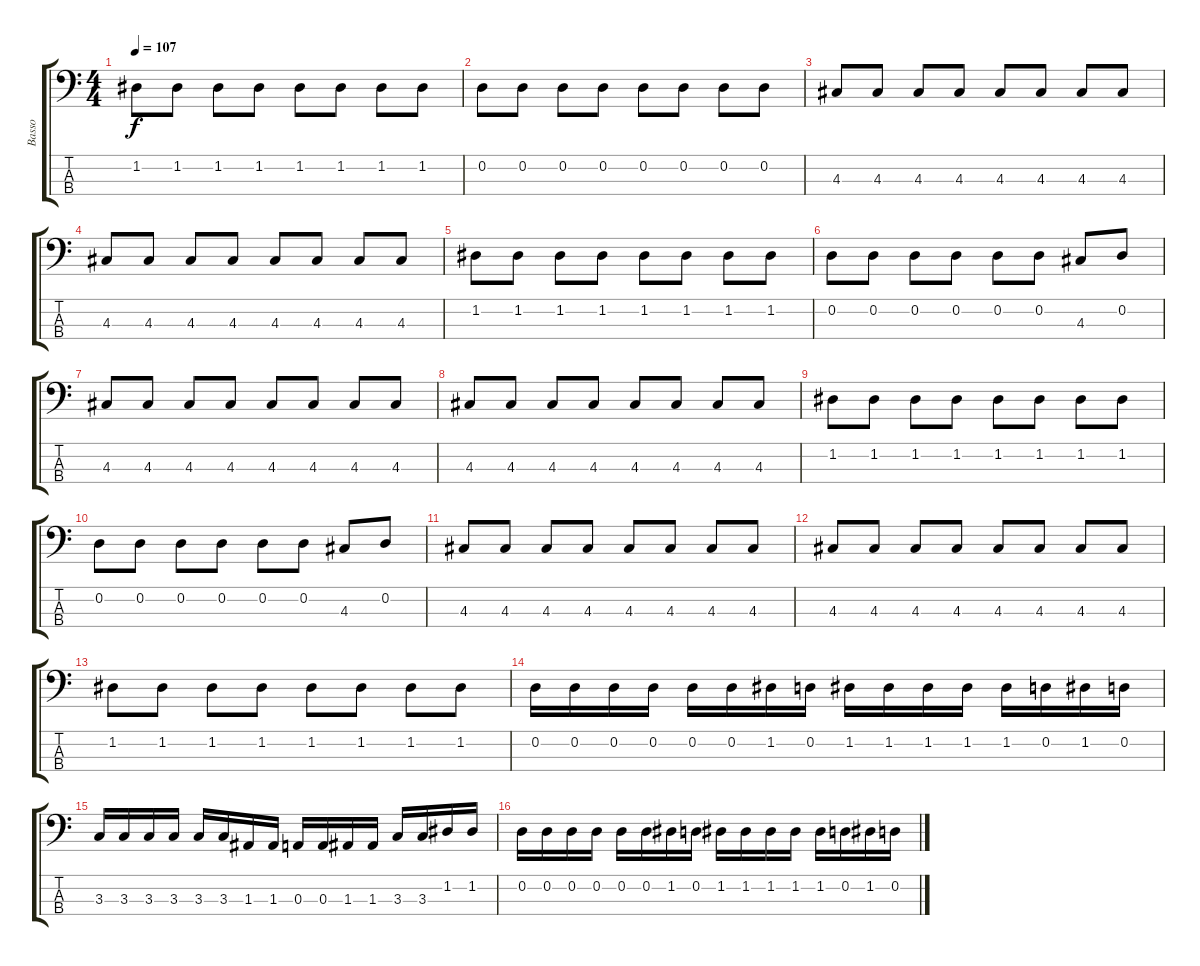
\track ("Basso" "Basso") {instrument electricbassfinger}
\staff {score tabs}
\tuning (G2 D2 A1 E1) {hide}
\ts (4 4)
\tempo 107
\clef f4
\ks c
1.2.8{dy f} 1.2.8 1.2.8 1.2.8 1.2.8 1.2.8 1.2.8 1.2.8 |
0.2.8 0.2.8 0.2.8 0.2.8 0.2.8 0.2.8 0.2.8 0.2.8 |
4.3.8 4.3.8 4.3.8 4.3.8 4.3.8 4.3.8 4.3.8 4.3.8 |
4.3.8 4.3.8 4.3.8 4.3.8 4.3.8 4.3.8 4.3.8 4.3.8 |
1.2.8 1.2.8 1.2.8 1.2.8 1.2.8 1.2.8 1.2.8 1.2.8 |
0.2.8 0.2.8 0.2.8 0.2.8 0.2.8 0.2.8 4.3.8 0.2.8 |
4.3.8 4.3.8 4.3.8 4.3.8 4.3.8 4.3.8 4.3.8 4.3.8 |
4.3.8 4.3.8 4.3.8 4.3.8 4.3.8 4.3.8 4.3.8 4.3.8 |
1.2.8 1.2.8 1.2.8 1.2.8 1.2.8 1.2.8 1.2.8 1.2.8 |
0.2.8 0.2.8 0.2.8 0.2.8 0.2.8 0.2.8 4.3.8 0.2.8 |
4.3.8 4.3.8 4.3.8 4.3.8 4.3.8 4.3.8 4.3.8 4.3.8 |
4.3.8 4.3.8 4.3.8 4.3.8 4.3.8 4.3.8 4.3.8 4.3.8 |
1.2.8 1.2.8 1.2.8 1.2.8 1.2.8 1.2.8 1.2.8 1.2.8 |
0.2.16 0.2.16 0.2.16 0.2.16 0.2.16 0.2.16 1.2.16 0.2.16 1.2.16 1.2.16 1.2.16 1.2.16 1.2.16 0.2.16 1.2.16 0.2.16 |
3.3.16 3.3.16 3.3.16 3.3.16 3.3.16 3.3.16 1.3.16 1.3.16 0.3.16 0.3.16 1.3.16 1.3.16 3.3.16 3.3.16 1.2.16 1.2.16 |
0.2.16 0.2.16 0.2.16 0.2.16 0.2.16 0.2.16 1.2.16 0.2.16 1.2.16 1.2.16 1.2.16 1.2.16 1.2.16 0.2.16 1.2.16 0.2.16
